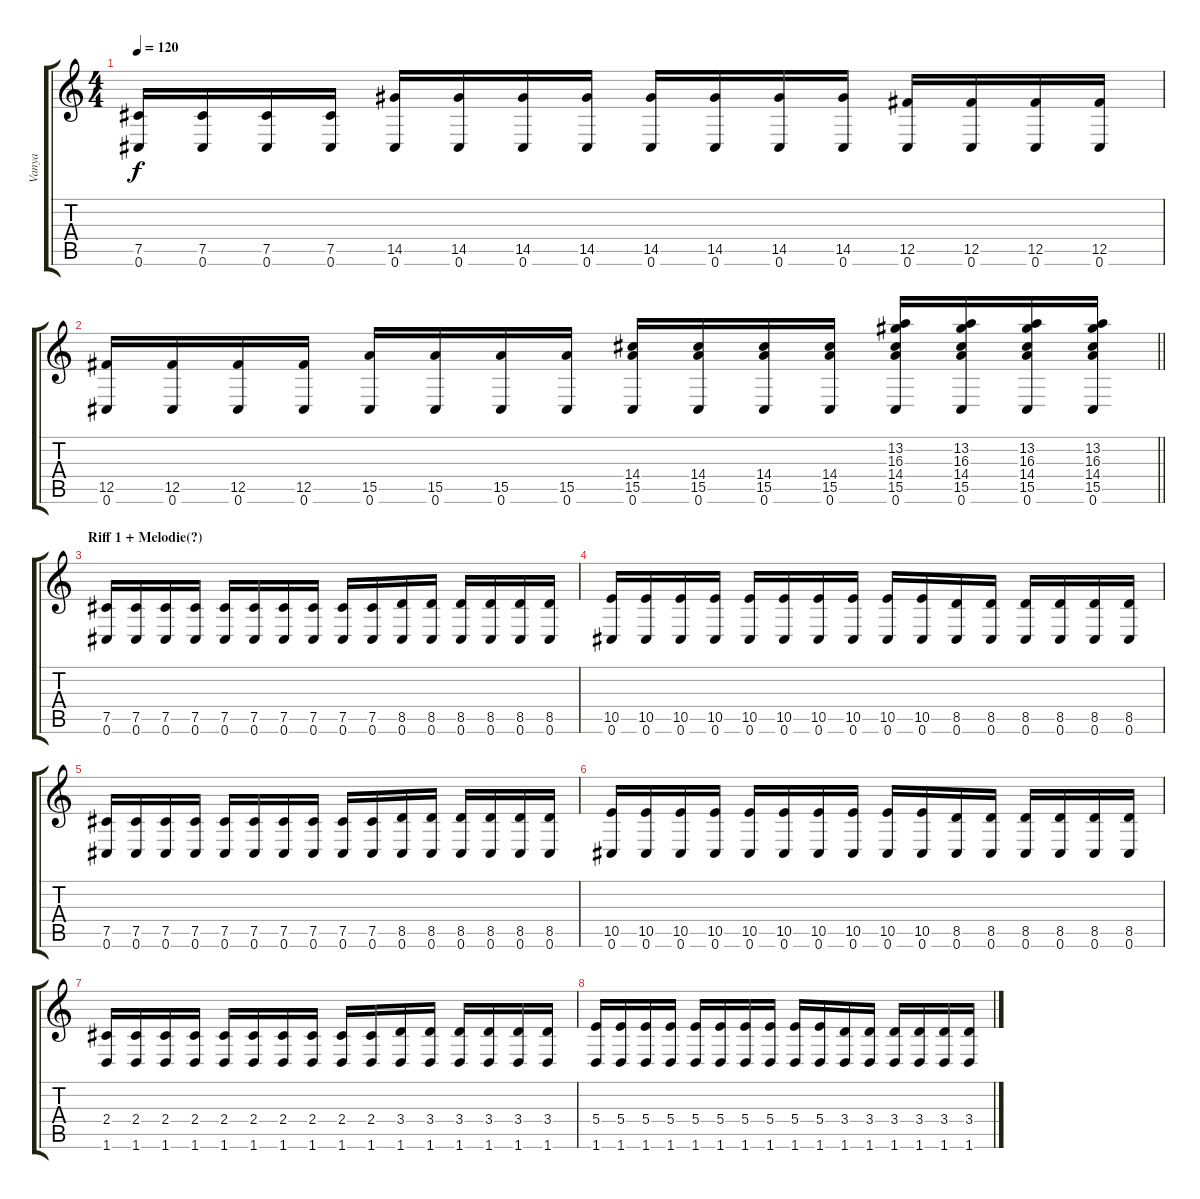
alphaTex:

\track ("Vanya" "Vanya") {instrument overdrivenguitar}
\staff {score tabs}
\tuning (Db4 Ab3 E3 B2 Gb2 Db2) {hide}
\ts (4 4)
\tempo 120
\clef g2
\ks c
(7.5 0.6).16{dy f} (7.5 0.6).16 (7.5 0.6).16 (7.5 0.6).16 (14.5 0.6).16 (14.5 0.6).16 (14.5 0.6).16 (14.5 0.6).16 (14.5 0.6).16 (14.5 0.6).16 (14.5 0.6).16 (14.5 0.6).16 (12.5 0.6).16 (12.5 0.6).16 (12.5 0.6).16 (12.5 0.6).16 |
\barLineRight lightlight
(12.5 0.6).16 (12.5 0.6).16 (12.5 0.6).16 (12.5 0.6).16 (15.5 0.6).16 (15.5 0.6).16 (15.5 0.6).16 (15.5 0.6).16 (14.4 15.5 0.6).16 (14.4 15.5 0.6).16 (14.4 15.5 0.6).16 (14.4 15.5 0.6).16 (13.2 16.3 14.4 15.5 0.6).16 (13.2 16.3 14.4 15.5 0.6).16 (13.2 16.3 14.4 15.5 0.6).16 (13.2 16.3 14.4 15.5 0.6).16 |
\section ("" "Riff 1 + Melodie(?)")
(7.5 0.6).16 (7.5 0.6).16 (7.5 0.6).16 (7.5 0.6).16 (7.5 0.6).16 (7.5 0.6).16 (7.5 0.6).16 (7.5 0.6).16 (7.5 0.6).16 (7.5 0.6).16 (8.5 0.6).16 (8.5 0.6).16 (8.5 0.6).16 (8.5 0.6).16 (8.5 0.6).16 (8.5 0.6).16 |
(10.5 0.6).16 (10.5 0.6).16 (10.5 0.6).16 (10.5 0.6).16 (10.5 0.6).16 (10.5 0.6).16 (10.5 0.6).16 (10.5 0.6).16 (10.5 0.6).16 (10.5 0.6).16 (8.5 0.6).16 (8.5 0.6).16 (8.5 0.6).16 (8.5 0.6).16 (8.5 0.6).16 (8.5 0.6).16 |
(7.5 0.6).16 (7.5 0.6).16 (7.5 0.6).16 (7.5 0.6).16 (7.5 0.6).16 (7.5 0.6).16 (7.5 0.6).16 (7.5 0.6).16 (7.5 0.6).16 (7.5 0.6).16 (8.5 0.6).16 (8.5 0.6).16 (8.5 0.6).16 (8.5 0.6).16 (8.5 0.6).16 (8.5 0.6).16 |
(10.5 0.6).16 (10.5 0.6).16 (10.5 0.6).16 (10.5 0.6).16 (10.5 0.6).16 (10.5 0.6).16 (10.5 0.6).16 (10.5 0.6).16 (10.5 0.6).16 (10.5 0.6).16 (8.5 0.6).16 (8.5 0.6).16 (8.5 0.6).16 (8.5 0.6).16 (8.5 0.6).16 (8.5 0.6).16 |
(2.4 1.6).16 (2.4 1.6).16 (2.4 1.6).16 (2.4 1.6).16 (2.4 1.6).16 (2.4 1.6).16 (2.4 1.6).16 (2.4 1.6).16 (2.4 1.6).16 (2.4 1.6).16 (3.4 1.6).16 (3.4 1.6).16 (3.4 1.6).16 (3.4 1.6).16 (3.4 1.6).16 (3.4 1.6).16 |
(5.4 1.6).16 (5.4 1.6).16 (5.4 1.6).16 (5.4 1.6).16 (5.4 1.6).16 (5.4 1.6).16 (5.4 1.6).16 (5.4 1.6).16 (5.4 1.6).16 (5.4 1.6).16 (3.4 1.6).16 (3.4 1.6).16 (3.4 1.6).16 (3.4 1.6).16 (3.4 1.6).16 (3.4 1.6).16
